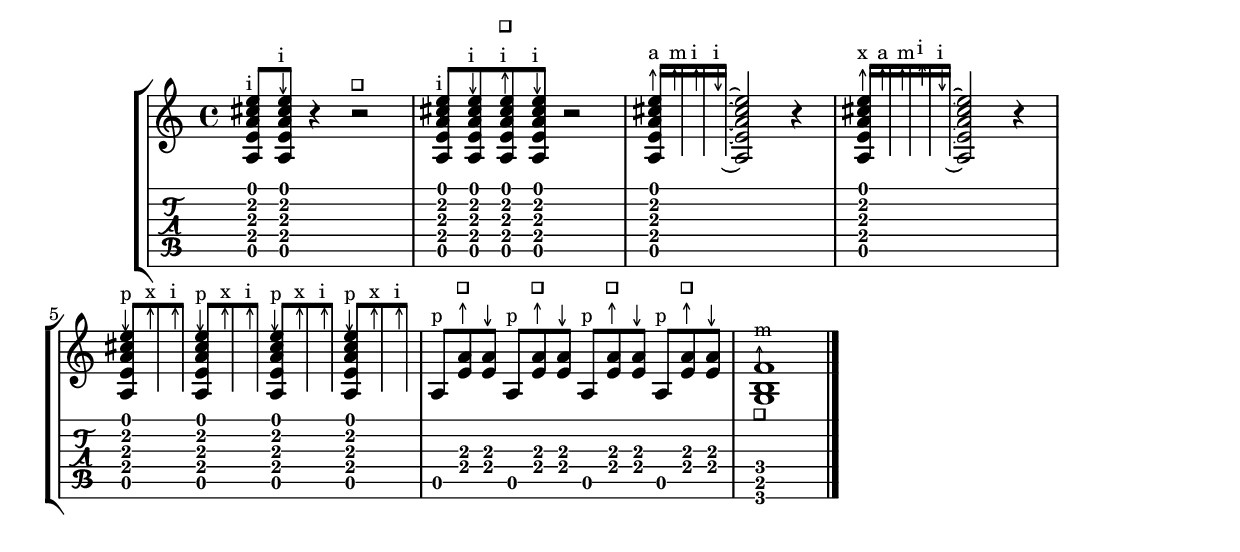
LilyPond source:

%% DO NOT EDIT this file manually; it is automatically
%% generated from LSR http://lsr.dsi.unimi.it
%% Make any changes in LSR itself, or in Documentation/snippets/new/ ,
%% and then run scripts/auxiliar/makelsr.py
%%
%% This file is in the public domain.
\version "2.17.6"

\header {
  lsrtags = "fretted-strings, specific-notation, stylesheet, version-specific"

  texidoc = "
For flamenco guitar, special notation is used:


* a golpe symbol to indicate a slap on the guitar body with the nail of
the ring finger * an arrow to indicate (the direction of) strokes *
different letters for fingering (@qq{p}: thumb, @qq{i}: index finger,
@qq{m}: middle finger, @qq{a}: ring finger and @qq{x}: little finger) *
3- and 4-finger rasgueados; stroke upwards with all fingers, ending
with an up- and down using the index finger * abanicos: strokes (in
tuples) with thumb (down), little and index finger (both up). There's
also an abanico 2 where middle and ring finger are used instead of the
little finger. * alza pua: fast playing with the thumb


Most figures use arrows in combination with fingering; with abanicos
and rasgueados, noteheads are printed only for the first chord.

This snippet contains some header-like code that can be copied as
@samp{flamenco.ly} and included in source files.

"
  doctitle = "Flamenco notation"
} % begin verbatim


%%%%%%%%%%%%%%%%%%%%%%%%%%%%%%%%%%%%%%%%%%%
%%%%%%%  Cut here ----- Start 'flamenco.ly'

% Text indicators
abanico = \markup { \italic Abanico }
rasgueaso = \markup { \italic Ras. }
alzapua = \markup { \italic Alzapua }

% Finger stroke symbols
strokeUp = \markup { \postscript #"
  0.1     setlinewidth
  0.5 0   moveto
  0.5 2   lineto
  0.2 1.4 lineto
  0.5 2   moveto
  0.8 1.4 lineto
  stroke
"}

strokeDown = \markup { \postscript #"
  0.1     setlinewidth
  0.5 2   moveto
  0.5 0   lineto
  0.2 0.6 lineto
  0.5 0   moveto
  0.8 0.6 lineto
  stroke
"}

% Golpe symbol
golpe = \markup { \postscript #"
  0.2 setlinewidth
  0 0 moveto
  1 0 lineto
  1 1 lineto
  stroke
  "\postscript #"
  0.1       setlinewidth
  -0.6 -0.1  moveto
  -0.6  1.0 lineto
  0.5  1.0 lineto
  stroke
"}

strokeUpGolpe = \markup { \column { \golpe \line { \strokeUp } } }
iUpGolpe = \markup { \column { \golpe \line { \small i } \line { \strokeUp } } }

% Strokes for all fingers
pUp   = \markup { \column { \small p \line { \strokeUp } } }
pDown = \markup { \column { \small p \line { \strokeDown } } }
iUp   = \markup { \column { \small i \line { \strokeUp } } }
iDown = \markup { \column { \small i \line { \strokeDown } } }
mUp   = \markup { \column { \small m \line { \strokeUp } } }
mDown = \markup { \column { \small m \line { \strokeDown } } }
aUp   = \markup { \column { \small a \line { \strokeUp } } }
aDown = \markup { \column { \small a \line { \strokeDown } } }
xUp   = \markup { \column { \small x \line { \strokeUp } } }
xDown = \markup { \column { \small x \line { \strokeDown } } }


% Just handy :)
tupletOff = {
  \once \override TupletNumber.stencil = ##f
  \once \override TupletBracket.stencil = ##f
}

tupletsOff = {
  \override TupletNumber.stencil = ##f
  \override TupletBracket.bracket-visibility = #'if-no-beam
}

tupletsOn = {
  \override TupletBracket.bracket-visibility = #'default
  \revert TupletNumber.stencil
}

headsOff = {
  \override TabNoteHead.transparent = ##t
  \override NoteHead.transparent = ##t
  \override NoteHead.no-ledgers = ##t
}

headsOn = {
  \override TabNoteHead.transparent = ##f
  \override NoteHead.transparent = ##f
  \override NoteHead.no-ledgers = ##f
}

%%%%%%%  Cut here ----- End 'flamenco.ly'
%%%%%%%%%%%%%%%%%%%%%%%%%%%%%%%%%%%%%%%%%

part = \relative c' {
  <a, e' a cis e>8^\iUp
  <a e' a cis e>8^\iDown
  r4
  r2^\golpe

  <a e' a cis e>8^\iUp
  <a e' a cis e>8^\iDown
  <a e' a cis e>8^\iUpGolpe
  <a e' a cis e>8^\iDown
  r2

  <a e' a cis e>16^\aUp
  \headsOff
  <a e' a cis e>^\mUp
  <a e' a cis e>^\iUp
  <a e' a cis e>^\iDown~
  \headsOn
  <a e' a cis e>2
  r4

  \tupletOff
  \times 4/5 {
    <a e' a cis e>16^\xUp
    \headsOff
    <a e' a cis e>^\aUp
    <a e' a cis e>^\mUp
    <a e' a cis e>^\iUp
    <a e' a cis e>^\iDown~
    \headsOn
  }
  <a e' a cis e>2
  r4

  \tupletsOff
  \times 2/3 {
    <a e' a cis e>8^\pDown
    \headsOff
    <a e' a cis e>^\xUp
    <a e' a cis e>^\iUp
    \headsOn
  }

  \times 2/3 {
    <a e' a cis e>8^\pDown
    \headsOff
    <a e' a cis e>^\xUp
    <a e' a cis e>^\iUp
    \headsOn
  }

  \times 2/3 {
    <a e' a cis e>8^\pDown
    \headsOff
    <a e' a cis e>^\xUp
    <a e' a cis e>^\iUp
    \headsOn
  }
  \times 2/3 {
    <a e' a cis e>8^\pDown
    \headsOff
    <a e' a cis e>^\xUp
    <a e' a cis e>^\iUp
    \headsOn
  }

  \tupletsOff
  \override Beam.positions = #'(2 . 2)
  \times 2/3 {
    a8^\markup{ \small p }
    <e' a>^\strokeUpGolpe
    <e a>^\strokeDown
  }
  \times 2/3 {
    a,8^\markup{ \small p }
    <e' a>^\strokeUpGolpe
    <e a>^\strokeDown
  }
  \times 2/3 {
    a,8^\markup{ \small p }
    <e' a>^\strokeUpGolpe
    <e a>^\strokeDown
  }
  \times 2/3 {
    a,8^\markup{ \small p }
    <e' a>^\strokeUpGolpe
    <e a>^\strokeDown
  }
  \tupletsOn

  \once \override TextScript.extra-offset = #'(0 . -1)
  <g, b f'>1_\golpe^\mUp
  \bar "|."
}

\score {
  \new StaffGroup <<
    \context Staff = "part" <<
      \clef G
      \transpose c c'
      {
        \part
      }
    >>
    \context TabStaff {
      \part
    }
  >>
  \layout {
    ragged-right = ##t
  }
}
